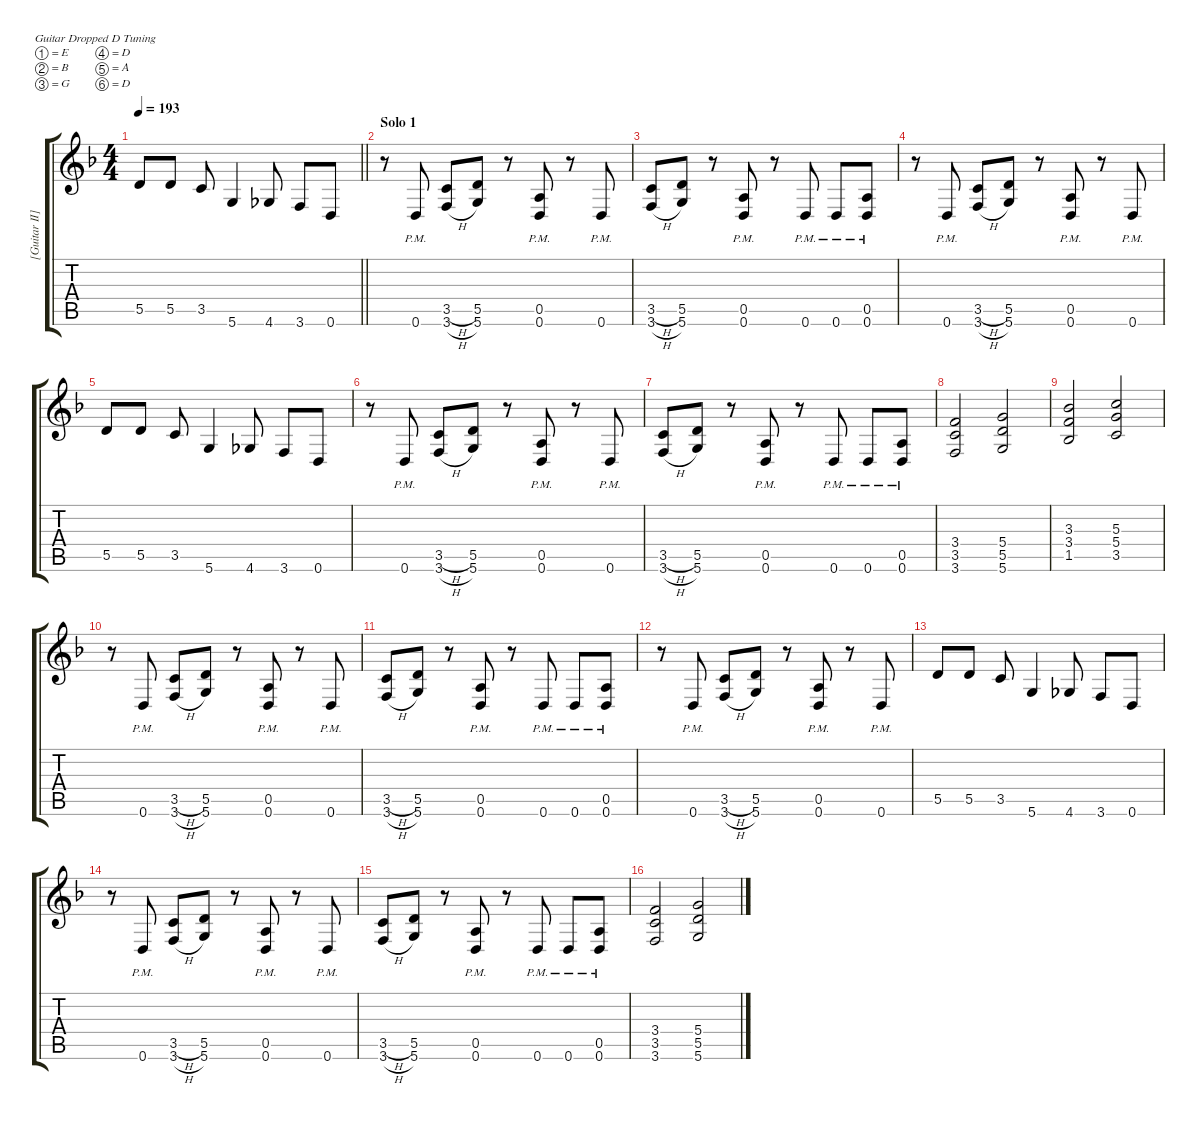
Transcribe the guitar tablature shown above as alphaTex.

\hideDynamics
\bracketExtendMode groupsimilarinstruments
\firstSystemTrackNameMode fullname
\otherSystemsTrackNameMode fullname
\otherSystemsTrackNameOrientation horizontal
\track ("[Guitar II]" "E-Gt") {instrument distortionguitar}
\staff {score tabs}
\tuning (E4 B3 G3 D3 A2 D2)
\ts (4 4)
\tempo 193
\clef g2
\barLineRight lightlight
\ks f
5.5.8{dy f} 5.5.8 3.5.8 5.6.4 4.6.8 3.6.8 0.6.8 |
\section ("" "Solo 1")
r.8 0.6{pm}.8 (3.5{h} 3.6{h}).8 (5.5 5.6).8 r.8 (0.5{pm} 0.6{pm}).8 r.8 0.6{pm}.8 |
(3.5{h} 3.6{h}).8 (5.5 5.6).8 r.8 (0.5{pm} 0.6{pm}).8 r.8 0.6{pm}.8 0.6{pm}.8 (0.5{pm} 0.6{pm}).8 |
r.8 0.6{pm}.8 (3.5{h} 3.6{h}).8 (5.5 5.6).8 r.8 (0.5{pm} 0.6{pm}).8 r.8 0.6{pm}.8 |
5.5.8 5.5.8 3.5.8 5.6.4 4.6.8 3.6.8 0.6.8 |
r.8 0.6{pm}.8 (3.5{h} 3.6{h}).8 (5.5 5.6).8 r.8 (0.5{pm} 0.6{pm}).8 r.8 0.6{pm}.8 |
(3.5{h} 3.6{h}).8 (5.5 5.6).8 r.8 (0.5{pm} 0.6{pm}).8 r.8 0.6{pm}.8 0.6{pm}.8 (0.5{pm} 0.6{pm}).8 |
(3.4 3.5 3.6).2 (5.4 5.5 5.6).2 |
(3.3 3.4 1.5).2 (5.3 5.4 3.5).2 |
r.8 0.6{pm}.8 (3.5{h} 3.6{h}).8 (5.5 5.6).8 r.8 (0.5{pm} 0.6{pm}).8 r.8 0.6{pm}.8 |
(3.5{h} 3.6{h}).8 (5.5 5.6).8 r.8 (0.5{pm} 0.6{pm}).8 r.8 0.6{pm}.8 0.6{pm}.8 (0.5{pm} 0.6{pm}).8 |
r.8 0.6{pm}.8 (3.5{h} 3.6{h}).8 (5.5 5.6).8 r.8 (0.5{pm} 0.6{pm}).8 r.8 0.6{pm}.8 |
5.5.8 5.5.8 3.5.8 5.6.4 4.6.8 3.6.8 0.6.8 |
r.8 0.6{pm}.8 (3.5{h} 3.6{h}).8 (5.5 5.6).8 r.8 (0.5{pm} 0.6{pm}).8 r.8 0.6{pm}.8 |
(3.5{h} 3.6{h}).8 (5.5 5.6).8 r.8 (0.5{pm} 0.6{pm}).8 r.8 0.6{pm}.8 0.6{pm}.8 (0.5{pm} 0.6{pm}).8 |
(3.4 3.5 3.6).2 (5.4 5.5 5.6).2
